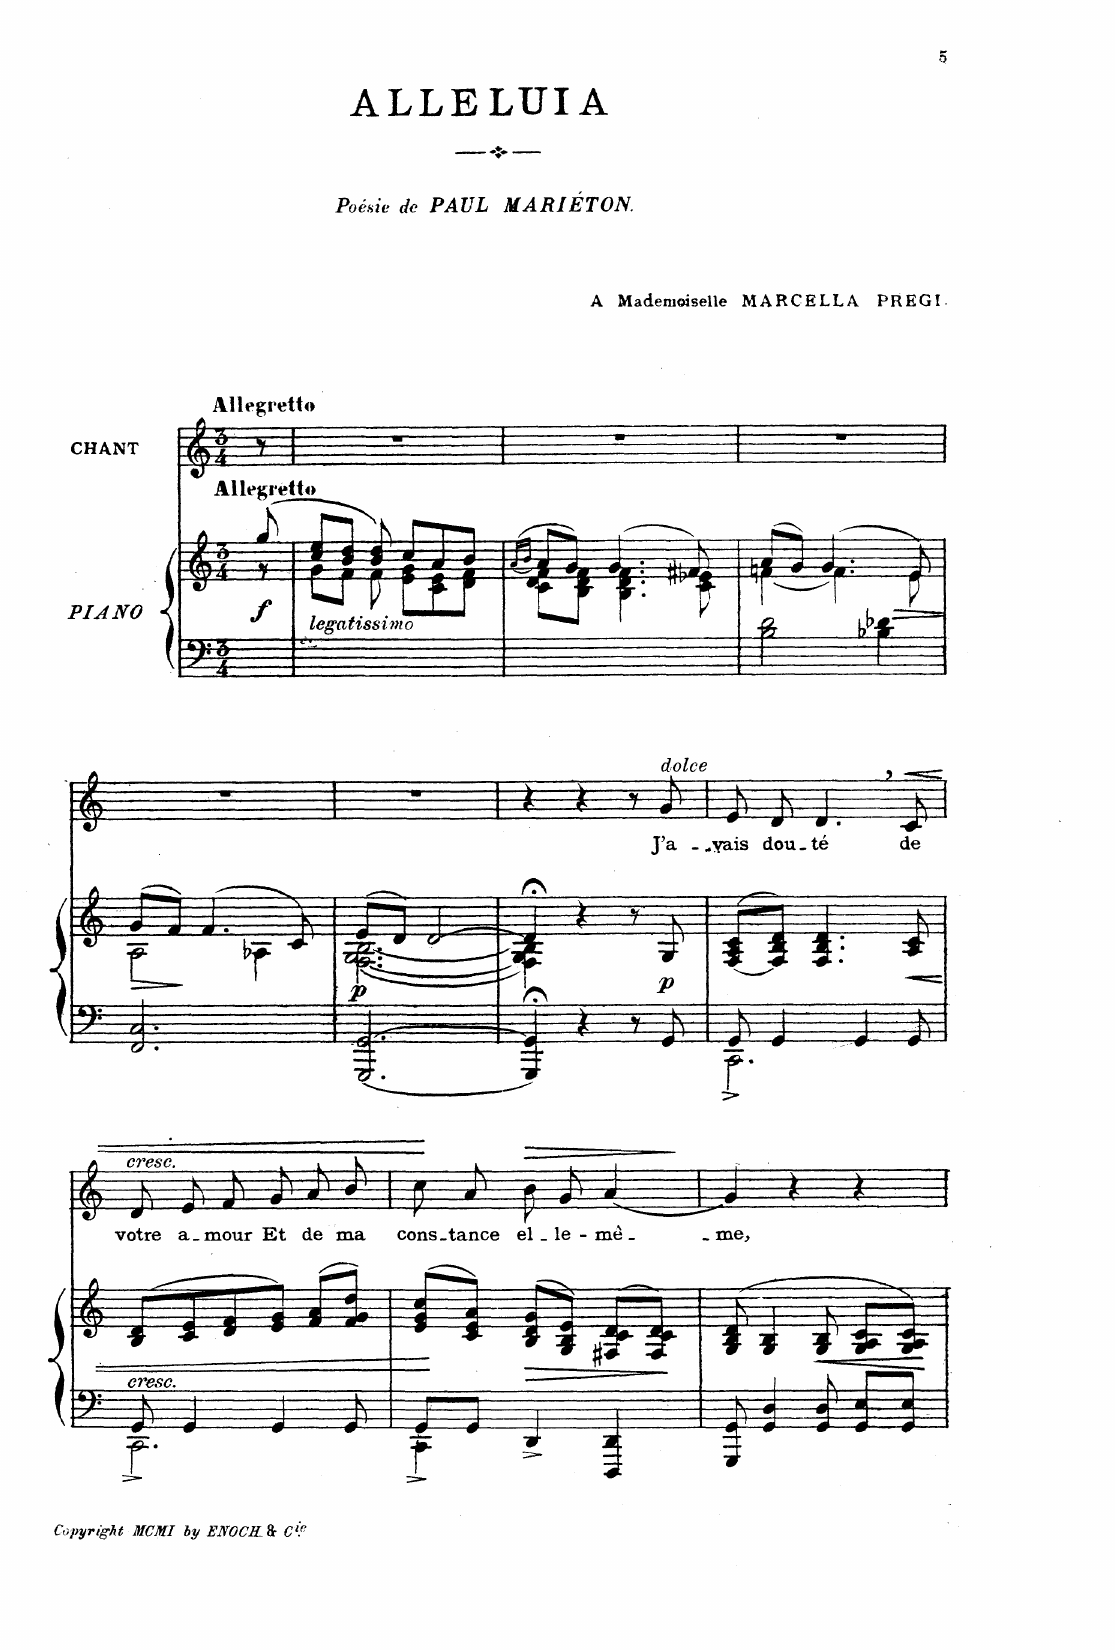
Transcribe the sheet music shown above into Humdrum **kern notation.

**kern	**kern	**dynam	**kern	**text	**dynam
*part2	*part2	*part2	*part1	*part1	*part1
*staff3	*staff2	*staff2/3	*staff1	*staff1	*staff1
*I"Piano	*	*	*I"Chant Voice	*	*
*I'Pno	*	*	*	*	*
*clefF4	*clefG2	*	*clefG2	*	*
*k[]	*k[]	*	*k[]	*	*
*M3/4	*M3/4	*	*M3/4	*	*
=	=	=	=	=	=
!	!	!	!LO:TX:a:B:t=Allegretto	!	!
!	!LO:TX:a:B:t=Allegretto	!	!	!	!
!	!	!LO:DY:b	!	!	!
8r	(8gg/	f	8r	.	.
=1	=1	=1	=1	=1	=1
*	*^	*	*	*	*
!LO:TX:i:t=legatissimo	!	!	!	!	!	!
2.ryy	8cc/ 8ee/L	8g\L	.	2.r	.	.
.	8b/ 8dd/J	8f\J	.	.	.	.
.	8b/ 8dd/)	8f\	.	.	.	.
.	8cc/L	8e\ 8g\L	.	.	.	.
.	8a/	8c\ 8e\	.	.	.	.
.	8b/J	8d\ 8f\J	.	.	.	.
=2	=2	=2	=2	=2	=2	=2
.	((>16qa/LL	.	.	.	.	.
.	16qb/JJ	.	.	.	.	.
2.ryy	8a/L)	8c\ 8d\ 8f\L	.	2.r	.	.
.	8g/J)	8B\ 8d\ 8f\J	.	.	.	.
.	(>4.g/	4.B\ 4.d\ 4.f\	.	.	.	.
.	8f#X/)	8c\ 8e\	.	.	.	.
=3	=3	=3	=3	=3	=3	=3
2B\ 2d\	(8a/L	[4fn\	.	2.r	.	.
.	8g/J)	.	.	.	.	.
.	(4.g/	4.f\]	.	.	.	.
4B-X\ 4d-X\	.	.	.	.	.	.
!	!	!	!LO:HP:b	!	!	!
.	8e/)	8e\	>	.	.	.
=4	=4	=4	=4	=4	=4	=4
2.FF/ 2.C/	(8g/L	2A\	.	2.r	.	.
.	8f/J)	.	.	.	.	.
.	(4.f/	.	]	.	.	.
.	.	4A-X\	.	.	.	.
.	8c/)	.	.	.	.	.
=5	=5	=5	=5	=5	=5	=5
!	!	!	!LO:DY:b	!	!	!
[2.GGG/ [2.GG/	(8e/L	[2.F\ [2.G\ [2.B\	p	2.r	.	.
.	8d/J)	.	.	.	.	.
.	[2d/	.	.	.	.	.
=6	=6	=6	=6	=6	=6	=6
4GGG/];< 4GG/];<	4d;</]	4F\] 4G\] 4B\]	.	4r	.	.
4r	4r	2ryy	.	4r	.	.
8r	8r	.	.	8r	.	.
!	!	!	!	!LO:TX:i:t=dolce	!	!
!	!	!	!LO:DY:b	!	!	!
8GG/	8G/	.	p	8g/	J’a-	.
*	*v	*v	*	*	*	*
=7	=7	=7	=7	=7	=7
*^	*	*	*	*	*
8GG/	2.CC^\	([8F/ 8A/ 8c/L	.	8e/L	-vais	.
4GG/	.	8F/] 8B/ 8d/J)	.	8d/J	dou-	.
.	.	4.F/ 4.B/ 4.d/	.	4.d,/	-té	.
4GG/	.	.	.	.	.	.
!	!	!	!LO:HP:b	!	!	!LO:HP:b
8GG/	.	8A/ 8c/	<	8c/	de	<
=8	=8	=8	=8	=8	=8	=8
!	!	!LO:TX:b:i:t=cresc.	!	!	!	!
8GG/	2.CC^\	(>8B/ 8d/L	.	8d/L	votre	.
4GG/	.	8c/ 8e/	.	8e/J	a-	.
.	.	8d/ 8f/	.	8f/L	-mour	.
4GG/	.	8e/ 8g/J)	.	8g/J	Et	.
.	.	(>8f/ 8a/L	.	8a/L	de	.
8GG/	.	8f/ 8g/ 8dd/J)	.	8b/J	ma	.
=9	=9	=9	=9	=9	=9	=9
8GG/L	4CC^\	(>8e/ 8g/ 8cc/L	.	8cc\L	cons-	.
8GG/J	.	8c/ 8e/ 8a/J)	[	8a\J	-tance	[
!	!	!	!LO:HP:b	!	!	!LO:HP:b
4DD^</	2ryy	(>8B/ 8d/ 8g/L	>	8b/L	el-	>
.	.	8G/ 8B/ 8e/J)	.	8g/J	-le-	.
4DDD/ 4DD/	.	(>8F#X/ 8c/ 8d/L	.	[4a/	-mê-	.
.	.	8F#/ 8c/ 8d/J)	.	.	.	.
*v	*v	*	*	*	*	*
.	.	]	.	.	]
=10	=10	=10	=10	=10	=10
8GGG/ 8GG/	(>8G/ 8B/ 8d/	.	4a/]	-me,	.
4GG/ 4D/	4G/ 4B/	.	.	.	.
.	.	.	4r	.	.
!	!	!LO:HP:b	!	!	!
8GG/ 8D/	8G/ 8B/	<	.	.	.
8GG/ 8E/L	8G/ 8A/ 8c/L	.	4r	.	.
8GG/ 8E/J	8G/ 8A/ 8c/J)	.	.	.	.
.	.	[	.	.	.
=	=	=	=	=	=
*-	*-	*-	*-	*-	*-
